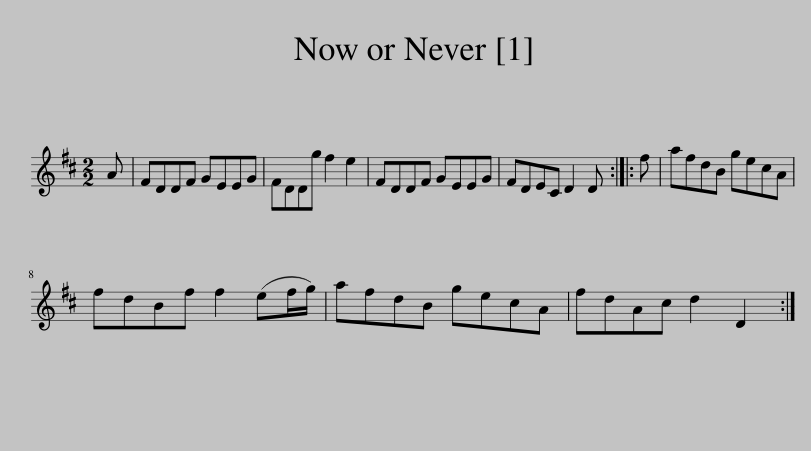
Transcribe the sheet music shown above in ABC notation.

X:1
L:1/8
M:2/2
I:linebreak $
K:D
V:1 treble
V:1
 A | FDDF GEEG | FDDg f2 e2 | FDDF GEEG | FDEC D2 D :: %5
 f | afdB gecA |$ fdBf f2 (ef/g/) | afdB gecA | fdAc d2 D2 :| %10
